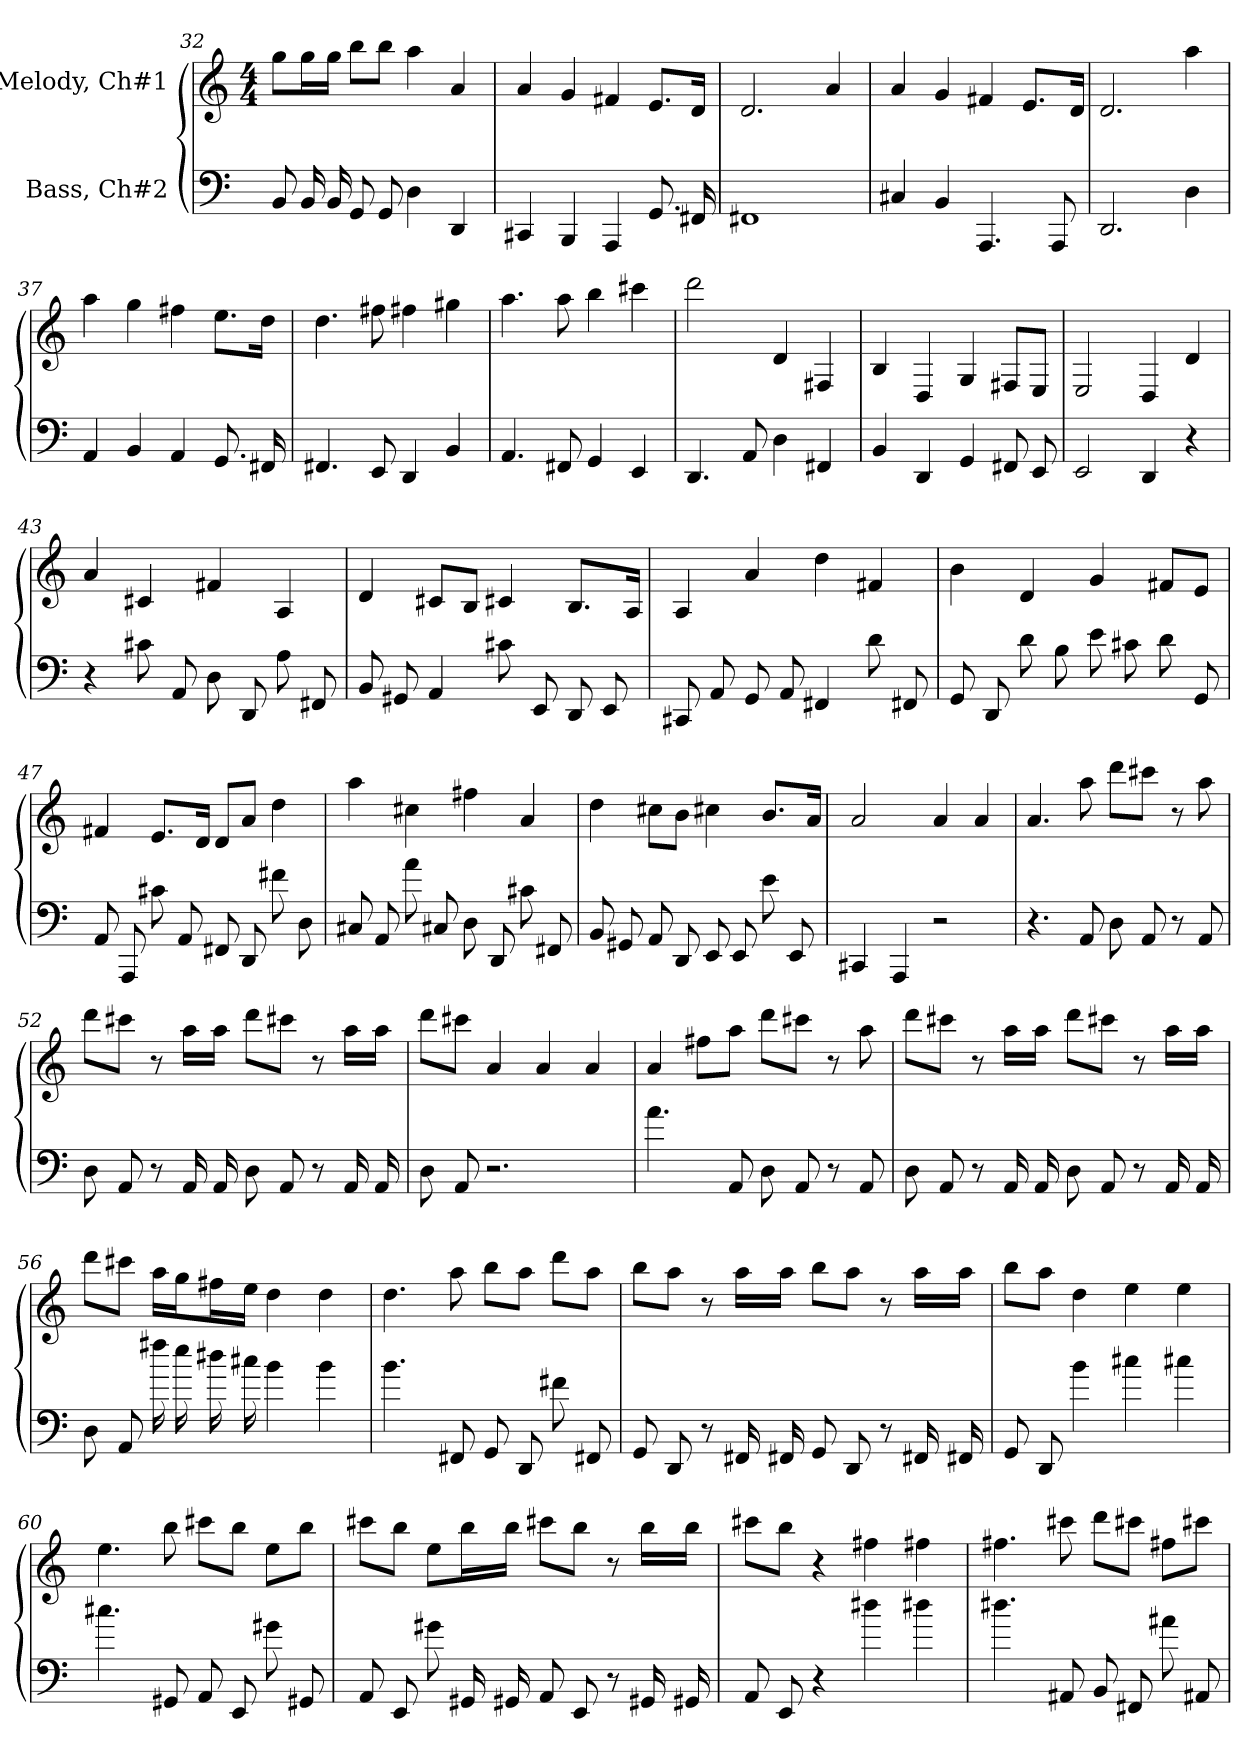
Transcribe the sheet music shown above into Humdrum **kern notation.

**kern	**kern
*part2	*part1
*staff2	*staff1
*I"Bass, Ch#2	*I"Melody, Ch#1
*clefF4	*
*	*M4/4
=32	=32
8BB	8ggL
16BB	16ggL
16BB	16ggJJ
8GG	8bbL
8GG	8bbJ
4D	4aa
4DD	4a
=33	=33
4CC#X	4a
4BBB	4g
4AAA	4f#X
8.GG	8.eL
16FF#X	16dJk
=34	=34
1FF#X	2.d
.	4a
=35	=35
4C#X	4a
4BB	4g
4.AAA	4f#X
.	8.eL
8AAA	.
.	16dJk
=36	=36
2.DD	2.d
4D	4aa
=37	=37
4AA	4aa
4BB	4gg
4AA	4ff#X
8.GG	8.eeL
16FF#X	16ddJk
=38	=38
4.FF#X	4.dd
8EE	8ff#X
4DD	4ff#X
4BB	4gg#X
=39	=39
4.AA	4.aa
8FF#X	8aa
4GG	4bb
4EE	4ccc#X
=40	=40
4.DD	2ddd
8AA	.
4D	4d
4FF#X	4F#X
=41	=41
4BB	4B
4DD	4D
4GG	4G
8FF#X	8F#XL
8EE	8EJ
=42	=42
2EE	2E
4DD	4D
4r	4d
=43	=43
4r	4a
8c#X	4c#X
8AA	.
8D	4f#X
8DD	.
8A	4A
8FF#X	.
=44	=44
8BB	4d
8GG#X	.
4AA	8c#XL
.	8BJ
8c#X	4c#X
8EE	.
8DD	8.BL
8EE	.
.	16AJk
=45	=45
8CC#X	4A
8AA	.
8GG	4a
8AA	.
4FF#X	4dd
8d	4f#X
8FF#X	.
=46	=46
8GG	4b
8DD	.
8d	4d
8B	.
8e	4g
8c#X	.
8d	8f#XL
8GG	8eJ
=47	=47
8AA	4f#X
8AAA	.
8c#X	8.eL
8AA	.
.	16dJk
8FF#X	8dL
8DD	8aJ
8f#X	4dd
8D	.
=48	=48
8C#X	4aa
8AA	.
8a	4cc#X
8C#X	.
8D	4ff#X
8DD	.
8c#X	4a
8FF#X	.
=49	=49
8BB	4dd
8GG#X	.
8AA	8cc#XL
8DD	8bJ
8EE	4cc#X
8EE	.
8e	8.bL
8EE	.
.	16aJk
=50	=50
4CC#X	2a
4AAA	.
2r	4a
.	4a
=51	=51
4.r	4.a
8AA	8aa
8D	8dddL
8AA	8ccc#XJ
8r	8r
8AA	8aa
=52	=52
8D	8dddL
8AA	8ccc#XJ
8r	8r
16AA	16aaLL
16AA	16aaJJ
8D	8dddL
8AA	8ccc#XJ
8r	8r
16AA	16aaLL
16AA	16aaJJ
=53	=53
8D	8dddL
8AA	8ccc#XJ
2.r	4a
.	4a
.	4a
=54	=54
4.a	4a
.	8ff#XL
8AA	8aaJ
8D	8dddL
8AA	8ccc#XJ
8r	8r
8AA	8aa
=55	=55
8D	8dddL
8AA	8ccc#XJ
8r	8r
16AA	16aaLL
16AA	16aaJJ
8D	8dddL
8AA	8ccc#XJ
8r	8r
16AA	16aaLL
16AA	16aaJJ
=56	=56
8D	8dddL
8AA	8ccc#XJ
16ff#X	16aaLL
16ee	16ggJ
16dd#X	16ff#XL
16cc#X	16eeJJ
4b	4dd
4b	4dd
=57	=57
4.b	4.dd
8FF#X	8aa
8GG	8bbL
8DD	8aaJ
8f#X	8dddL
8FF#X	8aaJ
=58	=58
8GG	8bbL
8DD	8aaJ
8r	8r
16FF#X	16aaLL
16FF#X	16aaJJ
8GG	8bbL
8DD	8aaJ
8r	8r
16FF#X	16aaLL
16FF#X	16aaJJ
=59	=59
8GG	8bbL
8DD	8aaJ
4b	4dd
4cc#X	4ee
4cc#X	4ee
=60	=60
4.cc#X	4.ee
8GG#X	8bb
8AA	8ccc#XL
8EE	8bbJ
8g#X	8eeL
8GG#X	8bbJ
=61	=61
8AA	8ccc#XL
8EE	8bbJ
8g#X	8eeL
16GG#X	16bbL
16GG#X	16bbJJ
8AA	8ccc#XL
8EE	8bbJ
8r	8r
16GG#X	16bbLL
16GG#X	16bbJJ
=62	=62
8AA	8ccc#XL
8EE	8bbJ
4r	4r
4dd#X	4ff#X
4dd#X	4ff#X
=63	=63
4.dd#X	4.ff#X
8AA#X	8ccc#X
8BB	8dddL
8FF#X	8ccc#XJ
8a#X	8ff#XL
8AA#X	8ccc#XJ
=	=
*-	*-
